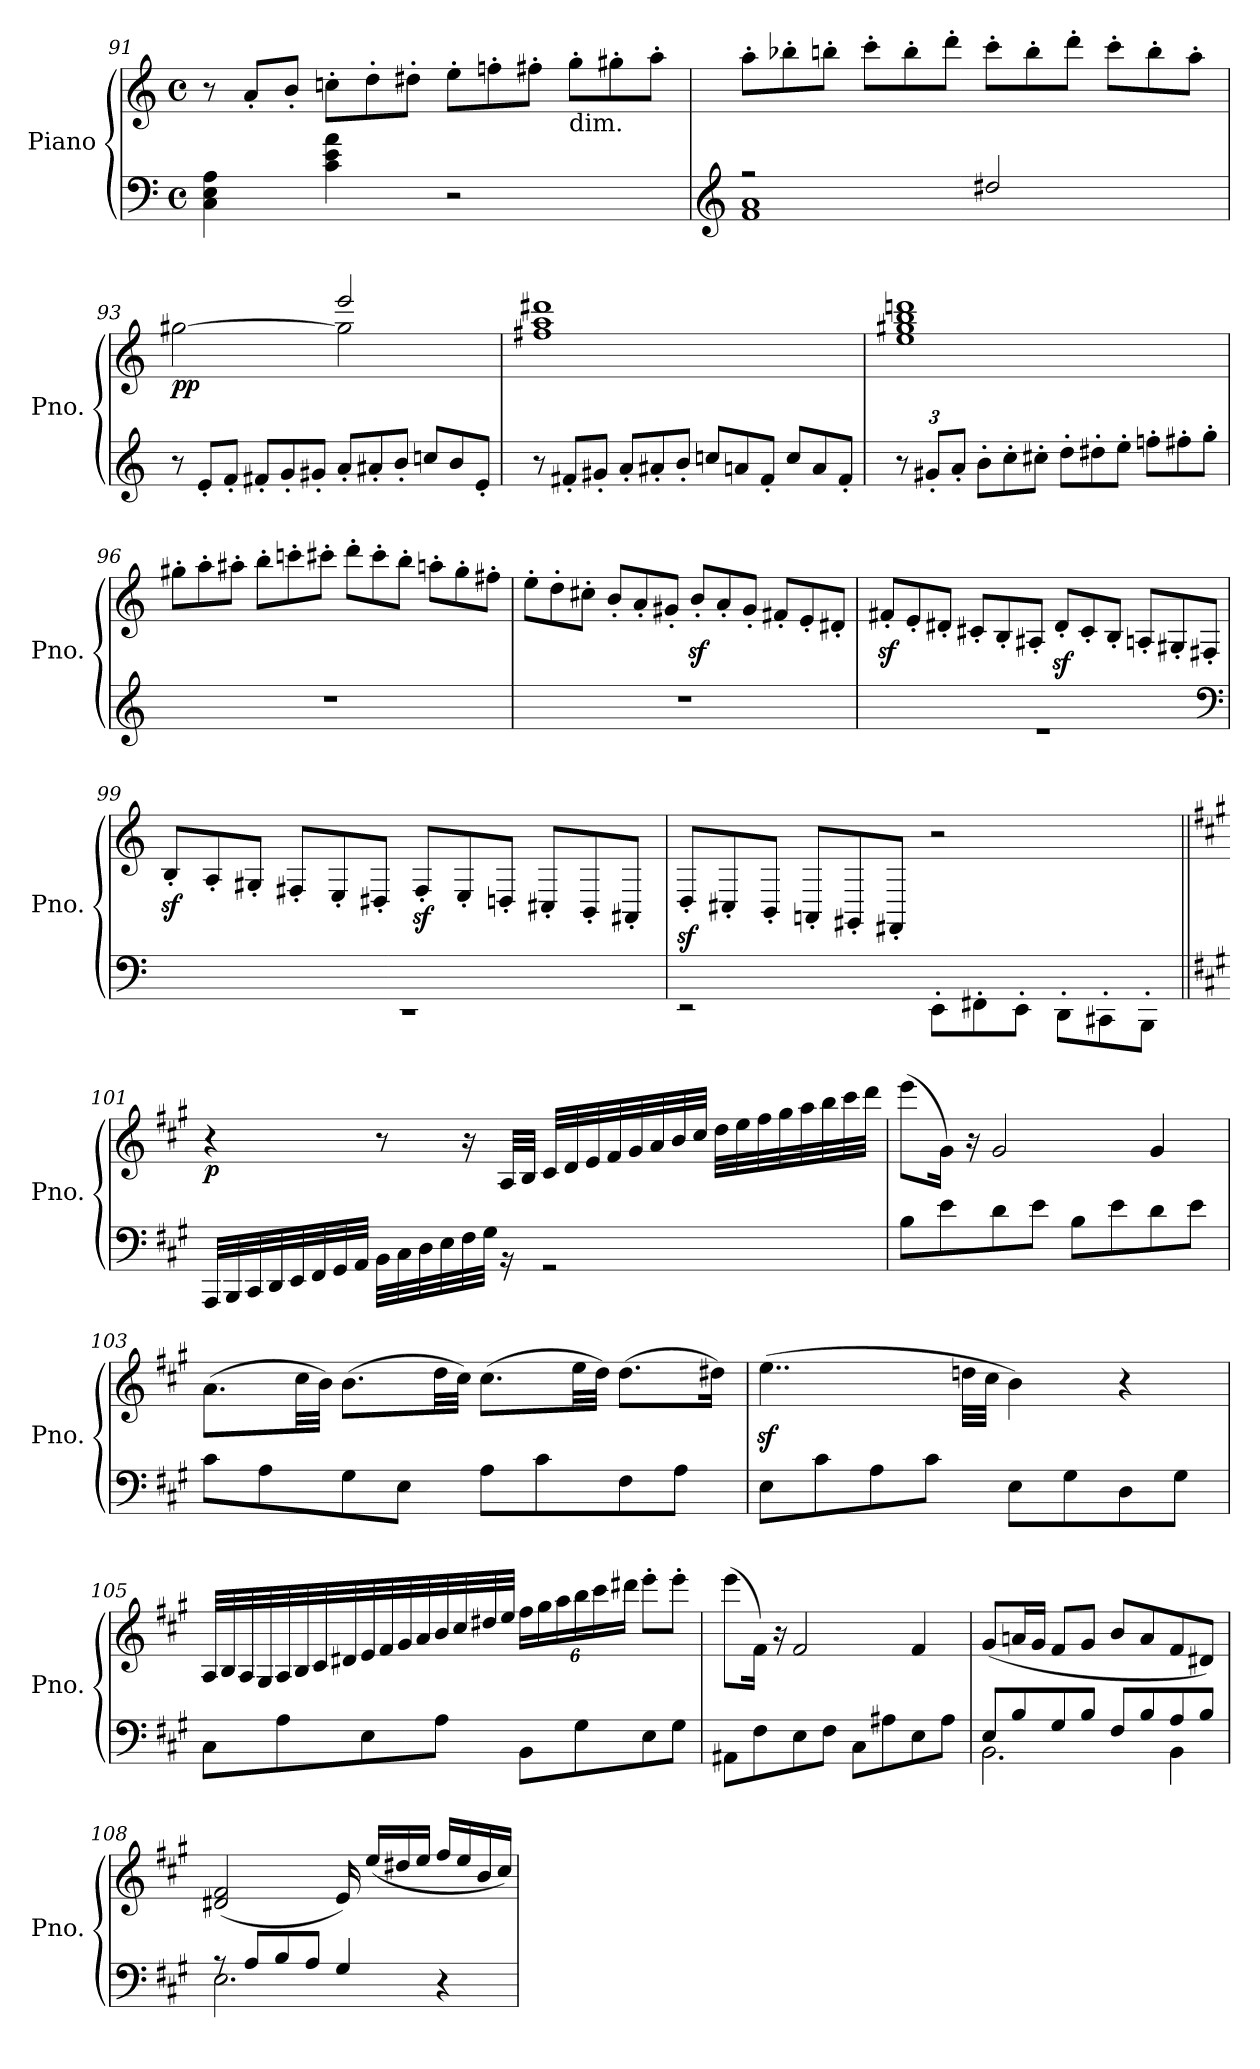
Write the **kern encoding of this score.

**kern	**kern	**dynam
*part1	*part1	*part1
*staff2	*staff1	*staff1/2
*I"Piano	*	*
*I'Pno.	*	*
*clefF4	*clefG2	*
*k[]	*k[]	*
*C:	*C:	*
*M4/4	*M4/4	*
*met(c)	*met(c)	*
*	*Xtuplet	*
=91	=91	=91
4C\ 4E\ 4A\	12r	.
.	12a'/L	.
.	12b'/J	.
4c\ 4e\ 4a\	12ccn'\L	.
.	12dd'\	.
.	12dd#X'\J	.
2r	12ee'\L	.
.	12ffn'\	.
.	12ff#X'\J	.
!	!LO:TX:b:t=dim.	!
.	12gg'\L	.
.	12gg#X'\	.
.	12aa'\J	.
!!LO:LB:g=z
=92	=92	=92
*clefG2	*	*
*^	*	*
2rff	1f 1a	12aa'\L	.
.	.	12bb-X'\	.
.	.	12bbn'\J	.
.	.	12ccc'\L	.
.	.	12bb'\	.
.	.	12ddd'\J	.
2dd#X/	.	12ccc'\L	.
.	.	12bb'\	.
.	.	12ddd'\J	.
.	.	12ccc'\L	.
.	.	12bb'\	.
.	.	12aa'\J	.
*v	*v	*	*
=93	=93	=93
*Xtuplet	*	*
*	*^	*
!	!	!	!LO:DY:b
12r	[2gg#X\	2ryy	pp
12e'/L	.	.	.
12f'/J	.	.	.
12f#X'/L	.	.	.
12g'/	.	.	.
12g#X'/J	.	.	.
12a'/L	2gg#\]	2eee/	.
12a#X'/	.	.	.
12b'/J	.	.	.
12ccn/L	.	.	.
12b/	.	.	.
12e'/J	.	.	.
*	*v	*v	*
!!LO:LB:g=z
=94	=94	=94
12r	1ff#X 1aa 1ddd#X	.
12f#X'/L	.	.
12g#X'/J	.	.
12a'/L	.	.
12a#X'/	.	.
12b'/J	.	.
12ccn/L	.	.
12an/	.	.
12f#'/J	.	.
12cc/L	.	.
12a/	.	.
12f#'/J	.	.
=95	=95	=95
*tuplet	*	*
*Xbrackettup	*	*
12r	1ee 1gg#X 1bb 1dddn	.
12g#X'/L	.	.
12a'/J	.	.
*Xtuplet	*	*
12b'\L	.	.
12cc'\	.	.
12cc#X'\J	.	.
12dd'\L	.	.
12dd#X'\	.	.
12ee'\J	.	.
12ffn'\L	.	.
12ff#X'\	.	.
12gg'\J	.	.
!!LO:LB:g=z
=96	=96	=96
1r	12gg#X'\L	.
.	12aa'\	.
.	12aa#X'\J	.
.	12bb'\L	.
.	12cccn'\	.
.	12ccc#X'\J	.
.	12ddd'\L	.
.	12ccc#'\	.
.	12bb'\J	.
.	12aan'\L	.
.	12gg#'\	.
.	12ff#X'\J	.
=97	=97	=97
1r	12ee'\L	.
.	12dd'\	.
.	12cc#X'\J	.
.	12b'/L	.
.	12a'/	.
.	12g#X'/J	.
.	12bz<'/L	.
.	12a'/	.
.	12g#'/J	.
.	12f#X'/L	.
.	12e'/	.
.	12d#X'/J	.
!!LO:PB:g=z
=98	=98	=98
1re	12f#Xz<'/L	.
.	12e'/	.
.	12d#X'/J	.
*clefF4	*	*
.	12c#X'/L	.
.	12B'/	.
.	12A#X'/J	.
.	12d#z<'/L	.
.	12c#'/	.
.	12B'/J	.
.	12An'/L	.
.	12G#X'/	.
.	12F#X'/J	.
=99	=99	=99
1rEE	12Bz<'/L	.
.	12A'/	.
.	12G#X'/J	.
.	12F#X'/L	.
.	12E'/	.
.	12D#X'/J	.
.	12F#z<'/L	.
.	12E'/	.
.	12Dn'/J	.
.	12C#X'/L	.
.	12BB'/	.
.	12AA#X'/J	.
!!LO:LB:g=z
=100	=100	=100
2rEE	12Dz<'/L	.
.	12C#X'/	.
.	12BB'/J	.
.	12AAn'/L	.
.	12GG#X'/	.
.	12FF#X'/J	.
12EE'\L	2r	.
12FF#X'\	.	.
12EE'\J	.	.
12DD'\L	.	.
12CC#X'\	.	.
12BBB'\J	.	.
!!LO:LB:g=z
=101||	=101||	=101||
*k[f#c#g#]	*k[f#c#g#]	*
*A:	*A:	*
!	!	!LO:DY:b
32AAA/LLL	4r	p
32BBB/	.	.
32CC#/	.	.
32DD/	.	.
32EE/	.	.
32FF#/	.	.
32GG#/	.	.
32AA/JJJ	.	.
32BB\LLL	8r	.
32C#\	.	.
32D\	.	.
32E\	.	.
32F#\	16r	.
32G#\JJJ	.	.
16rBB	32A/LLL	.
.	32B/JJJ	.
2rGG	32c#/LLL	.
.	32d/	.
.	32e/	.
.	32f#/	.
.	32g#/	.
.	32a/	.
.	32b/	.
.	32cc#/JJJ	.
.	32dd\LLL	.
.	32ee\	.
.	32ff#\	.
.	32gg#\	.
.	32aa\	.
.	32bb\	.
.	32ccc#\	.
.	32ddd\JJJ	.
=102	=102	=102
8B\L	(>8eee\L	.
8e\	16g#\Jk)	.
.	16r	.
8d\	2g#/	.
8e\J	.	.
8B\L	.	.
8e\	.	.
8d\	4g#/	.
8e\J	.	.
!!LO:LB:g=z
=103	=103	=103
8c#\L	(>8.a\L	.
8A\	.	.
.	32cc#\LL	.
.	32b\JJJ)	.
8G#\	(>8.b\L	.
8E\J	.	.
.	32dd\LL	.
.	32cc#\JJJ)	.
8A\L	(>8.cc#\L	.
8c#\	.	.
.	32ee\LL	.
.	32dd\JJJ)	.
8F#\	(>8.dd\L	.
8A\J	.	.
.	16dd#X\Jk)	.
=104	=104	=104
8E\L	(>4..eez<\	.
8c#\	.	.
8A\	.	.
8c#\J	.	.
.	32ddn\LLL	.
.	32cc#\JJJ	.
8E\L	4b\)	.
8G#\	.	.
8D\	4r	.
8G#\J	.	.
!!LO:LB:g=z
=105	=105	=105
8C#\L	32A/LLL	.
.	32B/	.
.	32A/	.
.	32G#/	.
8A\	32A/	.
.	32B/	.
.	32c#/	.
.	32d#X/	.
8E\	32e/	.
.	32f#/	.
.	32g#/	.
.	32a/	.
8A\J	32b/	.
.	32cc#/	.
.	32dd#X/	.
.	32ee/JJJ	.
*	*tuplet	*
*	*Xbrackettup	*
8BB\L	24ff#\LL	.
.	24gg#\	.
.	24aa\	.
8G#\	24bb\	.
.	24ccc#\	.
.	24ddd#X\JJ	.
8E\	8eee'\L	.
8G#\J	8eee'\J	.
=106	=106	=106
8AA#X\L	(>8eee\L	.
8F#\	16f#\Jk)	.
.	16r	.
8E\	2f#/	.
8F#\J	.	.
8C#\L	.	.
8A#X\	.	.
8E\	4f#/	.
8A#\J	.	.
!!LO:LB:g=z
=107	=107	=107
*^	*	*
8E/L	2.BB\	(<8g#/L	.
8B/	.	16an/L	.
.	.	16g#/JJ	.
8G#/	.	8f#/L	.
8B/J	.	8g#/J	.
8F#/L	.	8b/L	.
8B/	.	8a/	.
8A/	4BB\	8f#/	.
8B/J	.	8d#X/J)	.
=108	=108	=108	=108
8rA	2.E\	(<2d#X/ 2f#/	.
8A/L	.	.	.
8B/	.	.	.
8A/J	.	.	.
4G#/	.	16e/)	.
.	.	(<16ee/LL	.
.	.	16dd#X/	.
.	.	16ee/JJ	.
4r	4ryy	16ff#/LL	.
.	.	16ee/	.
.	.	16b/	.
.	.	16cc#/JJ)	.
*v	*v	*	*
=	=	=
*-	*-	*-
